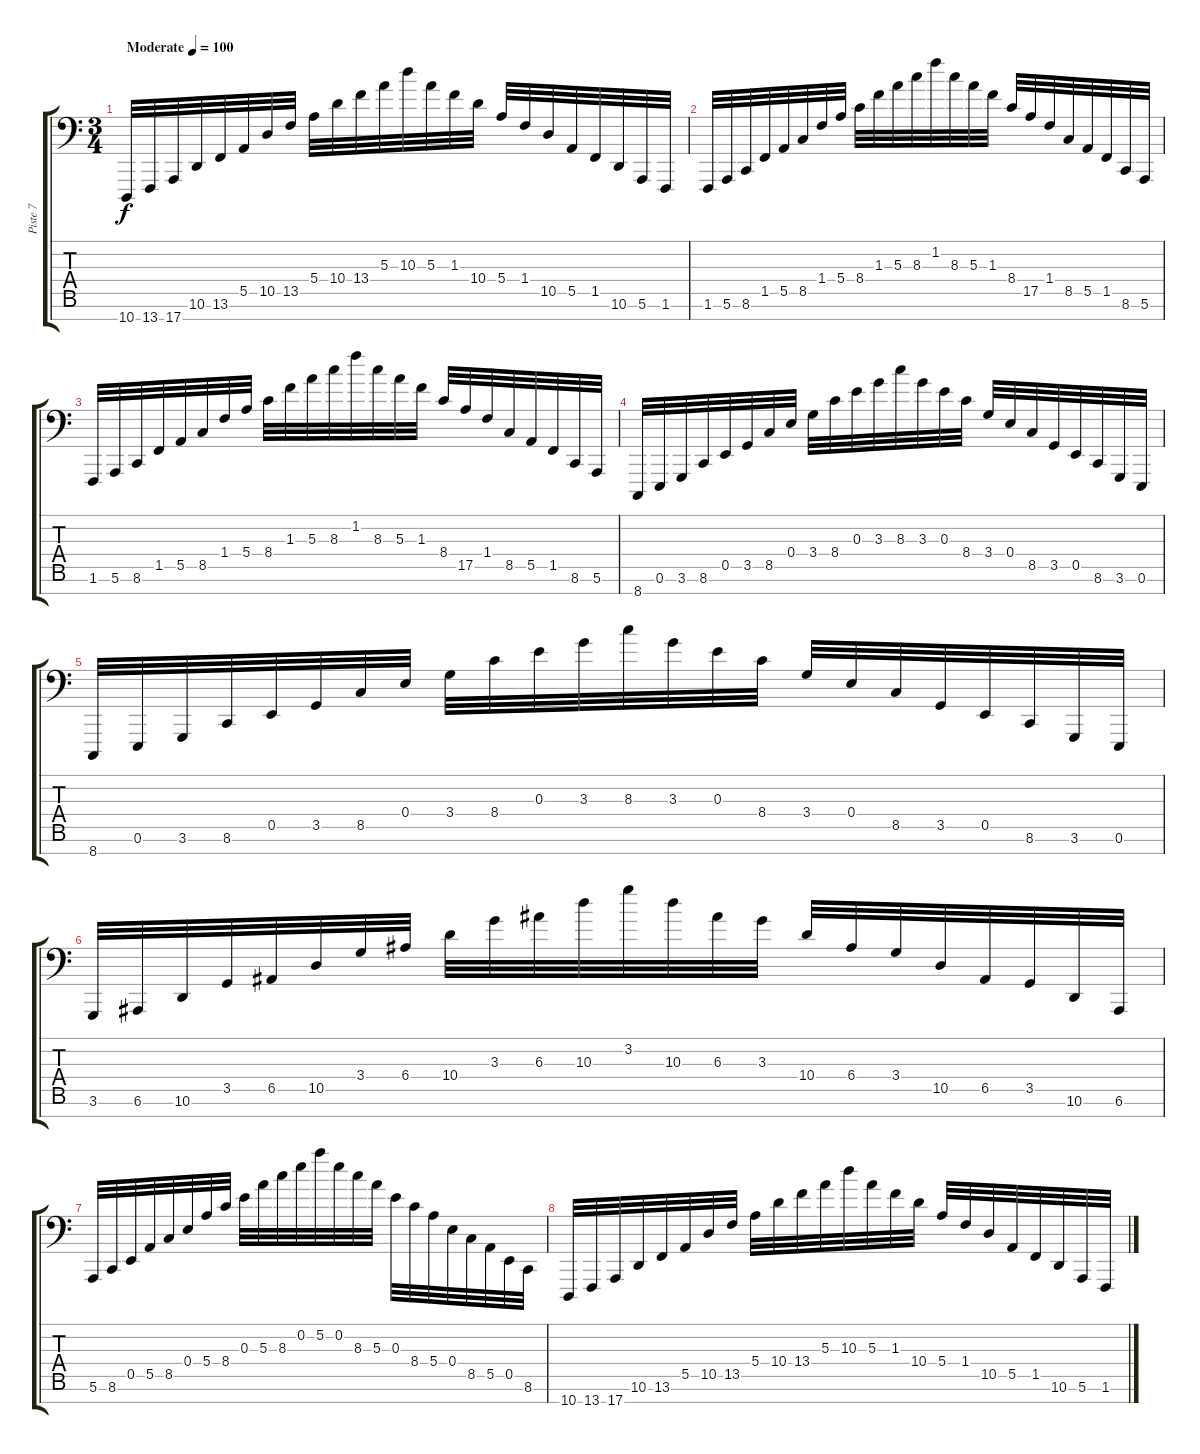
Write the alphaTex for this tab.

\track ("Piste 7" "Piste 7") {instrument churchorgan}
\staff {score tabs}
\tuning (E-1 E5 E4 E3 E2 E1 E0) {hide}
\ts (3 4)
\tempo (100 "Moderate")
\clef f4
\ks c
10.7.32{dy f instrument churchorgan} 13.7.32 17.7.32 10.6.32 13.6.32 5.5.32 10.5.32 13.5.32 5.4.32 10.4.32 13.4.32 5.3.32 10.3.32 5.3.32 1.3.32 10.4.32 5.4.32 1.4.32 10.5.32 5.5.32 1.5.32 10.6.32 5.6.32 1.6.32 |
1.6.32 5.6.32 8.6.32 1.5.32 5.5.32 8.5.32 1.4.32 5.4.32 8.4.32 1.3.32 5.3.32 8.3.32 1.2.32 8.3.32 5.3.32 1.3.32 8.4.32 17.5.32 1.4.32 8.5.32 5.5.32 1.5.32 8.6.32 5.6.32 |
1.6.32 5.6.32 8.6.32 1.5.32 5.5.32 8.5.32 1.4.32 5.4.32 8.4.32 1.3.32 5.3.32 8.3.32 1.2.32 8.3.32 5.3.32 1.3.32 8.4.32 17.5.32 1.4.32 8.5.32 5.5.32 1.5.32 8.6.32 5.6.32 |
8.7.32 0.6.32 3.6.32 8.6.32 0.5.32 3.5.32 8.5.32 0.4.32 3.4.32 8.4.32 0.3.32 3.3.32 8.3.32 3.3.32 0.3.32 8.4.32 3.4.32 0.4.32 8.5.32 3.5.32 0.5.32 8.6.32 3.6.32 0.6.32 |
8.7.32 0.6.32 3.6.32 8.6.32 0.5.32 3.5.32 8.5.32 0.4.32 3.4.32 8.4.32 0.3.32 3.3.32 8.3.32 3.3.32 0.3.32 8.4.32 3.4.32 0.4.32 8.5.32 3.5.32 0.5.32 8.6.32 3.6.32 0.6.32 |
3.6.32 6.6.32 10.6.32 3.5.32 6.5.32 10.5.32 3.4.32 6.4.32 10.4.32 3.3.32 6.3.32 10.3.32 3.2.32 10.3.32 6.3.32 3.3.32 10.4.32 6.4.32 3.4.32 10.5.32 6.5.32 3.5.32 10.6.32 6.6.32 |
5.6.32 8.6.32 0.5.32 5.5.32 8.5.32 0.4.32 5.4.32 8.4.32 0.3.32 5.3.32 8.3.32 0.2.32 5.2.32 0.2.32 8.3.32 5.3.32 0.3.32 8.4.32 5.4.32 0.4.32 8.5.32 5.5.32 0.5.32 8.6.32 |
10.7.32 13.7.32 17.7.32 10.6.32 13.6.32 5.5.32 10.5.32 13.5.32 5.4.32 10.4.32 13.4.32 5.3.32 10.3.32 5.3.32 1.3.32 10.4.32 5.4.32 1.4.32 10.5.32 5.5.32 1.5.32 10.6.32 5.6.32 1.6.32
